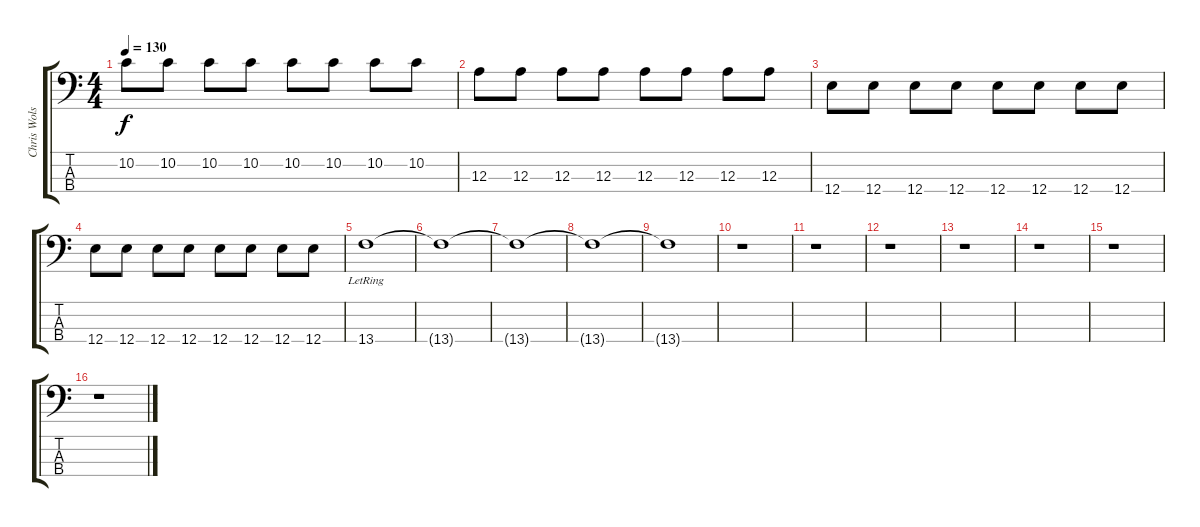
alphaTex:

\track ("Chris Wolstenholme" "Chris Wols") {instrument fretlessbass}
\staff {score tabs}
\tuning (G2 D2 A1 E1) {hide}
\ts (4 4)
\tempo 130
\clef f4
\ks c
10.2.8{dy f} 10.2.8 10.2.8 10.2.8 10.2.8 10.2.8 10.2.8 10.2.8 |
12.3.8 12.3.8 12.3.8 12.3.8 12.3.8 12.3.8 12.3.8 12.3.8 |
12.4.8 12.4.8 12.4.8 12.4.8 12.4.8 12.4.8 12.4.8 12.4.8 |
12.4.8 12.4.8 12.4.8 12.4.8 12.4.8 12.4.8 12.4.8 12.4.8 |
13.4{lr}.1 |
13.4{t}.1 |
13.4{t}.1 |
13.4{t}.1 |
13.4{t}.1 |
r.1 |
r.1 |
r.1 |
r.1 |
r.1 |
r.1 |
r.1
